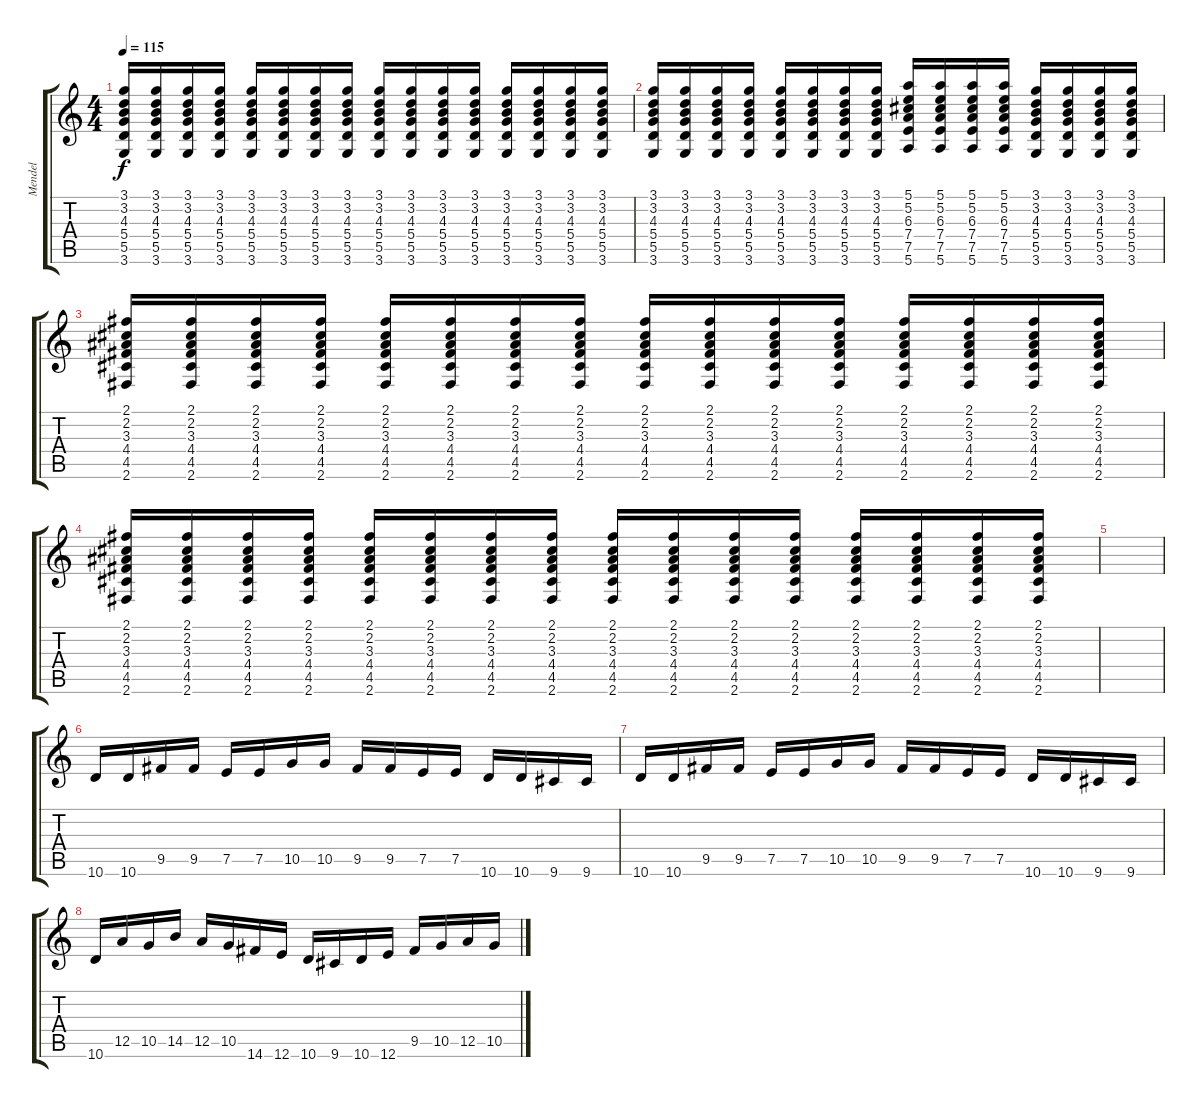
\track ("Mendel" "Mendel") {instrument distortionguitar}
\staff {score tabs}
\tuning (E4 B3 G3 D3 A2 E2) {hide}
\ts (4 4)
\tempo 115
\clef g2
\ks c
(3.1 3.2 4.3 5.4 5.5 3.6).16{dy f} (3.1 3.2 4.3 5.4 5.5 3.6).16 (3.1 3.2 4.3 5.4 5.5 3.6).16 (3.1 3.2 4.3 5.4 5.5 3.6).16 (3.1 3.2 4.3 5.4 5.5 3.6).16 (3.1 3.2 4.3 5.4 5.5 3.6).16 (3.1 3.2 4.3 5.4 5.5 3.6).16 (3.1 3.2 4.3 5.4 5.5 3.6).16 (3.1 3.2 4.3 5.4 5.5 3.6).16 (3.1 3.2 4.3 5.4 5.5 3.6).16 (3.1 3.2 4.3 5.4 5.5 3.6).16 (3.1 3.2 4.3 5.4 5.5 3.6).16 (3.1 3.2 4.3 5.4 5.5 3.6).16 (3.1 3.2 4.3 5.4 5.5 3.6).16 (3.1 3.2 4.3 5.4 5.5 3.6).16 (3.1 3.2 4.3 5.4 5.5 3.6).16 |
(3.1 3.2 4.3 5.4 5.5 3.6).16 (3.1 3.2 4.3 5.4 5.5 3.6).16 (3.1 3.2 4.3 5.4 5.5 3.6).16 (3.1 3.2 4.3 5.4 5.5 3.6).16 (3.1 3.2 4.3 5.4 5.5 3.6).16 (3.1 3.2 4.3 5.4 5.5 3.6).16 (3.1 3.2 4.3 5.4 5.5 3.6).16 (3.1 3.2 4.3 5.4 5.5 3.6).16 (5.1 5.2 6.3 7.4 7.5 5.6).16 (5.1 5.2 6.3 7.4 7.5 5.6).16 (5.1 5.2 6.3 7.4 7.5 5.6).16 (5.1 5.2 6.3 7.4 7.5 5.6).16 (3.1 3.2 4.3 5.4 5.5 3.6).16 (3.1 3.2 4.3 5.4 5.5 3.6).16 (3.1 3.2 4.3 5.4 5.5 3.6).16 (3.1 3.2 4.3 5.4 5.5 3.6).16 |
(2.1 2.2 3.3 4.4 4.5 2.6).16 (2.1 2.2 3.3 4.4 4.5 2.6).16 (2.1 2.2 3.3 4.4 4.5 2.6).16 (2.1 2.2 3.3 4.4 4.5 2.6).16 (2.1 2.2 3.3 4.4 4.5 2.6).16 (2.1 2.2 3.3 4.4 4.5 2.6).16 (2.1 2.2 3.3 4.4 4.5 2.6).16 (2.1 2.2 3.3 4.4 4.5 2.6).16 (2.1 2.2 3.3 4.4 4.5 2.6).16 (2.1 2.2 3.3 4.4 4.5 2.6).16 (2.1 2.2 3.3 4.4 4.5 2.6).16 (2.1 2.2 3.3 4.4 4.5 2.6).16 (2.1 2.2 3.3 4.4 4.5 2.6).16 (2.1 2.2 3.3 4.4 4.5 2.6).16 (2.1 2.2 3.3 4.4 4.5 2.6).16 (2.1 2.2 3.3 4.4 4.5 2.6).16 |
(2.1 2.2 3.3 4.4 4.5 2.6).16 (2.1 2.2 3.3 4.4 4.5 2.6).16 (2.1 2.2 3.3 4.4 4.5 2.6).16 (2.1 2.2 3.3 4.4 4.5 2.6).16 (2.1 2.2 3.3 4.4 4.5 2.6).16 (2.1 2.2 3.3 4.4 4.5 2.6).16 (2.1 2.2 3.3 4.4 4.5 2.6).16 (2.1 2.2 3.3 4.4 4.5 2.6).16 (2.1 2.2 3.3 4.4 4.5 2.6).16 (2.1 2.2 3.3 4.4 4.5 2.6).16 (2.1 2.2 3.3 4.4 4.5 2.6).16 (2.1 2.2 3.3 4.4 4.5 2.6).16 (2.1 2.2 3.3 4.4 4.5 2.6).16 (2.1 2.2 3.3 4.4 4.5 2.6).16 (2.1 2.2 3.3 4.4 4.5 2.6).16 (2.1 2.2 3.3 4.4 4.5 2.6).16 |
|
10.6.16 10.6.16 9.5.16 9.5.16 7.5.16 7.5.16 10.5.16 10.5.16 9.5.16 9.5.16 7.5.16 7.5.16 10.6.16 10.6.16 9.6.16 9.6.16 |
10.6.16 10.6.16 9.5.16 9.5.16 7.5.16 7.5.16 10.5.16 10.5.16 9.5.16 9.5.16 7.5.16 7.5.16 10.6.16 10.6.16 9.6.16 9.6.16 |
10.6.16 12.5.16 10.5.16 14.5.16 12.5.16 10.5.16 14.6.16 12.6.16 10.6.16 9.6.16 10.6.16 12.6.16 9.5.16 10.5.16 12.5.16 10.5.16
